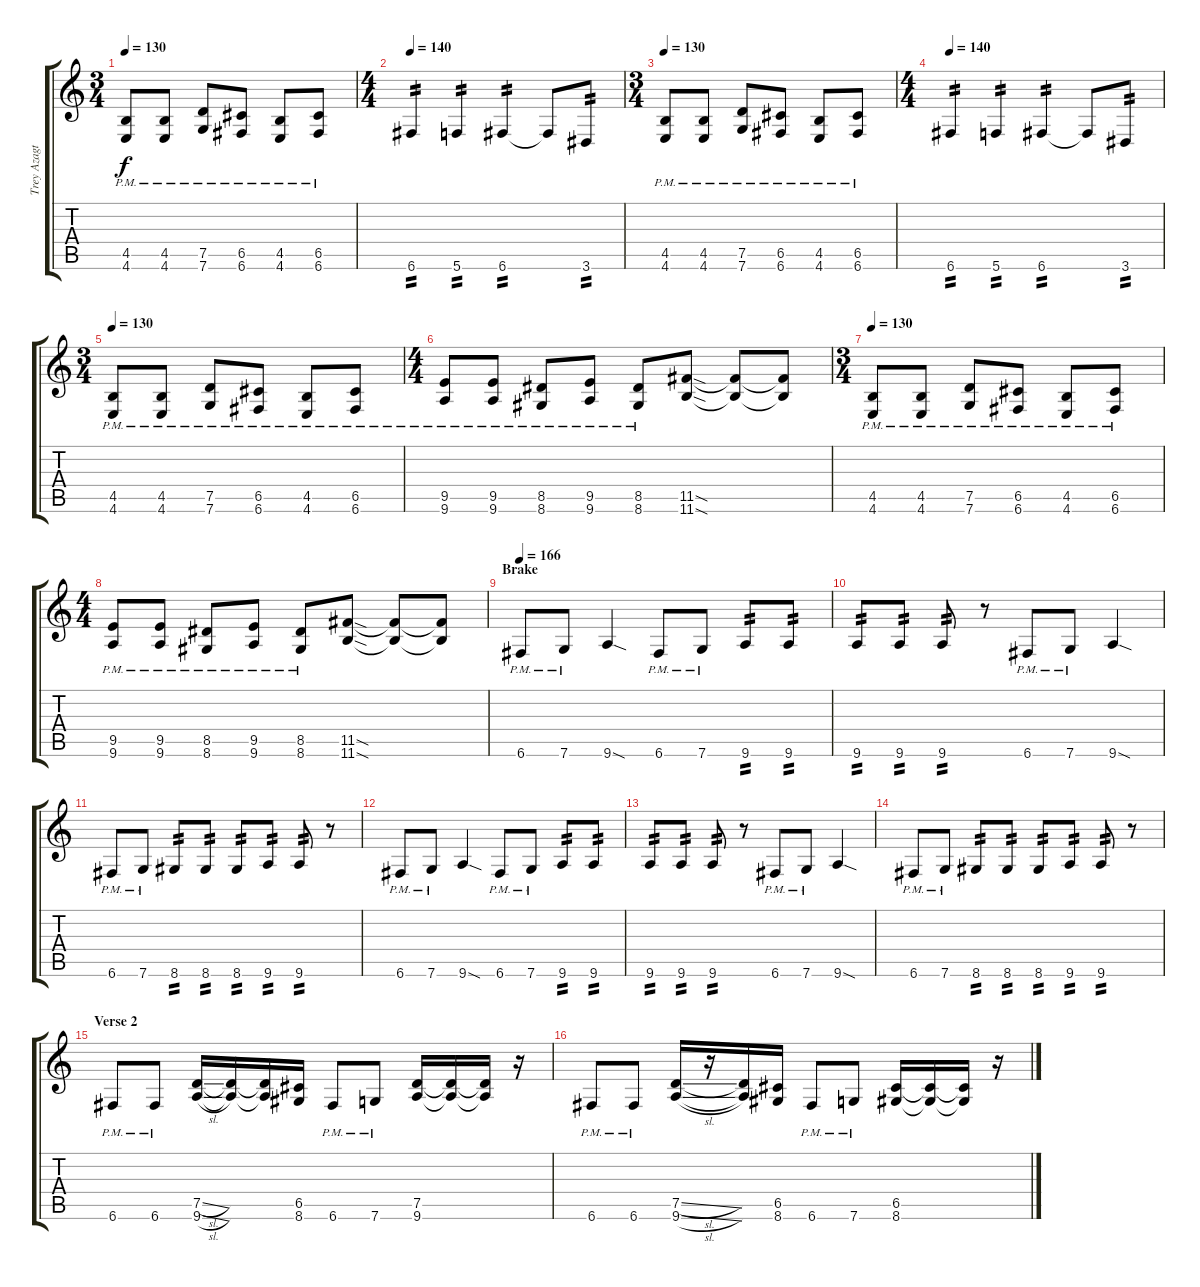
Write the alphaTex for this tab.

\track ("Trey Azagthoth #2" "Trey Azagt") {instrument overdrivenguitar}
\staff {score tabs}
\tuning (D4 A3 F3 C3 G2 C2) {hide}
\ts (3 4)
\tempo 130
\clef g2
\ks c
(4.5{pm} 4.6{pm}).8{dy f} (4.5{pm} 4.6{pm}).8 (7.5{pm} 7.6{pm}).8 (6.5{pm} 6.6{pm}).8 (4.5{pm} 4.6{pm}).8 (6.5{pm} 6.6{pm}).8 |
\ts (4 4)
\tempo 140
6.6.4{tp 2} 5.6.4{tp 2} 6.6.4{tp 2} 6.6{t}.8 3.6.8{tp 2} |
\ts (3 4)
\tempo 130
(4.5{pm} 4.6{pm}).8 (4.5{pm} 4.6{pm}).8 (7.5{pm} 7.6{pm}).8 (6.5{pm} 6.6{pm}).8 (4.5{pm} 4.6{pm}).8 (6.5{pm} 6.6{pm}).8 |
\ts (4 4)
\tempo 140
6.6.4{tp 2} 5.6.4{tp 2} 6.6.4{tp 2} 6.6{t}.8 3.6.8{tp 2} |
\ts (3 4)
\tempo 130
(4.5{pm} 4.6{pm}).8 (4.5{pm} 4.6{pm}).8 (7.5{pm} 7.6{pm}).8 (6.5{pm} 6.6{pm}).8 (4.5{pm} 4.6{pm}).8 (6.5{pm} 6.6{pm}).8 |
\ts (4 4)
(9.5{pm} 9.6{pm}).8 (9.5{pm} 9.6{pm}).8 (8.5{pm} 8.6{pm}).8 (9.5{pm} 9.6{pm}).8 (8.5{pm} 8.6{pm}).8 (11.5{sod} 11.6{sod}).8 (11.5{t} 11.6{t}).8 (11.5{t} 11.6{t}).8 |
\ts (3 4)
\tempo 130
(4.5{pm} 4.6{pm}).8 (4.5{pm} 4.6{pm}).8 (7.5{pm} 7.6{pm}).8 (6.5{pm} 6.6{pm}).8 (4.5{pm} 4.6{pm}).8 (6.5{pm} 6.6{pm}).8 |
\ts (4 4)
(9.5{pm} 9.6{pm}).8 (9.5{pm} 9.6{pm}).8 (8.5{pm} 8.6{pm}).8 (9.5{pm} 9.6{pm}).8 (8.5{pm} 8.6{pm}).8 (11.5{sod} 11.6{sod}).8 (11.5{t} 11.6{t}).8 (11.5{t} 11.6{t}).8 |
\section ("" "Brake")
\tempo 166
6.6{pm}.8 7.6{pm}.8 9.6{sod}.4 6.6{pm}.8 7.6{pm}.8 9.6.8{tp 2} 9.6.8{tp 2} |
9.6.8{tp 2} 9.6.8{tp 2} 9.6.8{tp 2} r.8 6.6{pm}.8 7.6{pm}.8 9.6{sod}.4 |
6.6{pm}.8 7.6{pm}.8 8.6.8{tp 2} 8.6.8{tp 2} 8.6.8{tp 2} 9.6.8{tp 2} 9.6.8{tp 2} r.8 |
6.6{pm}.8 7.6{pm}.8 9.6{sod}.4 6.6{pm}.8 7.6{pm}.8 9.6.8{tp 2} 9.6.8{tp 2} |
9.6.8{tp 2} 9.6.8{tp 2} 9.6.8{tp 2} r.8 6.6{pm}.8 7.6{pm}.8 9.6{sod}.4 |
6.6{pm}.8 7.6{pm}.8 8.6.8{tp 2} 8.6.8{tp 2} 8.6.8{tp 2} 9.6.8{tp 2} 9.6.8{tp 2} r.8 |
\section ("" "Verse 2")
6.6{pm}.8 6.6{pm}.8 (7.5{sl} 9.6{sl}).16 (7.5{t} 9.6{t}).16 (7.5{t} 9.6{t}).16 (6.5 8.6).16 6.6{pm}.8 7.6{pm}.8 (7.5 9.6).16 (7.5{t} 9.6{t}).16 (7.5{t} 9.6{t}).16 r.16 |
6.6{pm}.8 6.6{pm}.8 (7.5{sl} 9.6{sl}).16 r.16 (7.5{t} 9.6{t}).16 (6.5 8.6).16 6.6{pm}.8 7.6{pm}.8 (6.5 8.6).16 (6.5{t} 8.6{t}).16 (6.5{t} 8.6{t}).16 r.16
